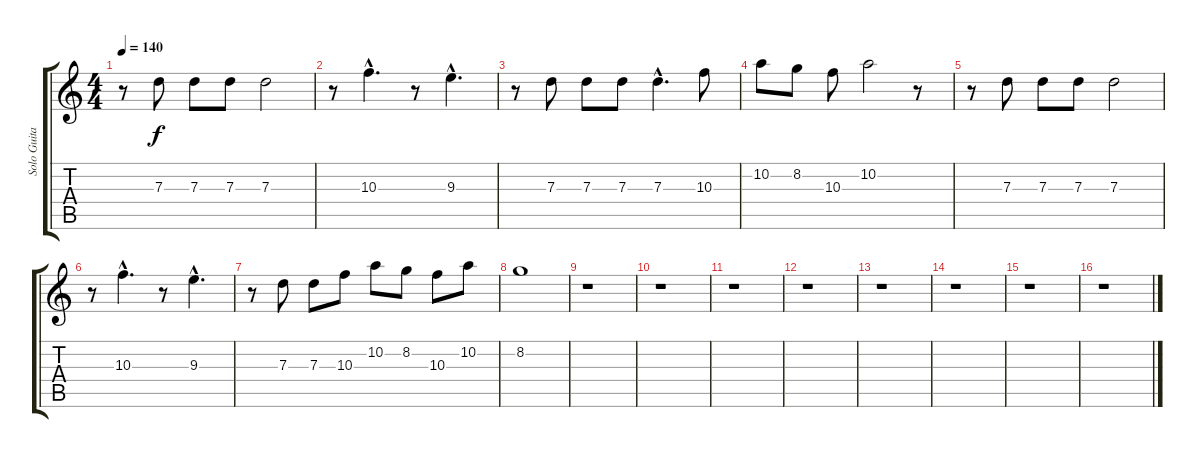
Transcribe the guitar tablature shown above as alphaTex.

\track ("Solo Guitar" "Solo Guita") {instrument overdrivenguitar}
\staff {score tabs}
\tuning (E4 B3 G3 D3 A2 D2) {hide}
\ts (4 4)
\tempo 140
\clef g2
\ks c
r.8{dy f} 7.3.8 7.3.8 7.3.8 7.3.2 |
r.8 10.3{hac}.4{d} r.8 9.3{hac}.4{d} |
r.8 7.3.8 7.3.8 7.3.8 7.3{hac}.4{d} 10.3.8 |
10.2.8 8.2.8 10.3.8 10.2.2 r.8 |
r.8 7.3.8 7.3.8 7.3.8 7.3.2 |
r.8 10.3{hac}.4{d} r.8 9.3{hac}.4{d} |
r.8 7.3.8 7.3.8 10.3.8 10.2.8 8.2.8 10.3.8 10.2.8 |
8.2.1 |
r.1 |
r.1 |
r.1 |
r.1 |
r.1 |
r.1 |
r.1 |
r.1
